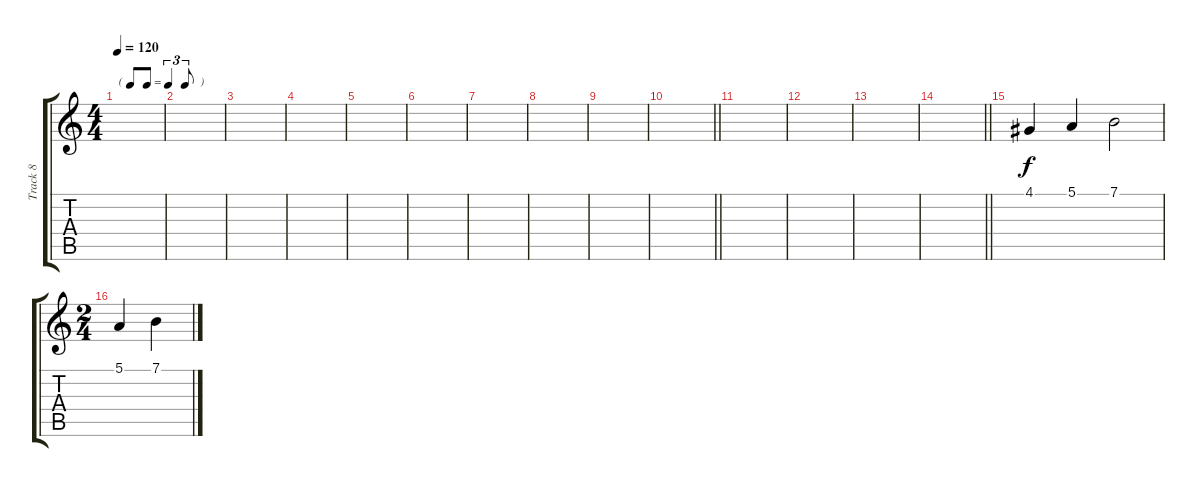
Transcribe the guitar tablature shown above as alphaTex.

\track ("Track 8" "Track 8") {instrument drawbarorgan}
\staff {score tabs}
\tuning (E4 B3 G3 D3 A2 E2) {hide}
\ts (4 4)
\tf triplet8th
\tempo 120
\clef g2
\ks c
|
|
|
|
|
|
|
|
|
\barLineRight lightlight
|
|
|
|
\barLineRight lightlight
|
4.1.4 5.1.4 7.1.2 |
\ts (2 4)
5.1.4 7.1.4
